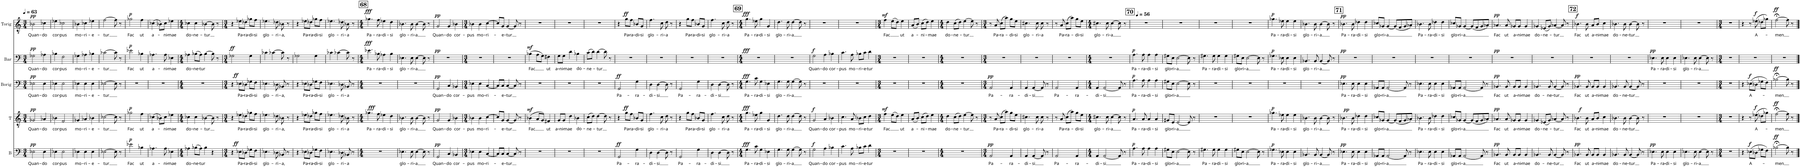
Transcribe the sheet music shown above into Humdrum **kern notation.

**kern	**text	**dynam	**kern	**text	**dynam	**kern	**text	**dynam	**kern	**text	**dynam	**kern	**text	**dynam
*part5	*part5	*part5	*part4	*part4	*part4	*part3	*part3	*part3	*part2	*part2	*part2	*part1	*part1	*part1
*staff5	*staff5	*staff5	*staff4	*staff4	*staff4	*staff3	*staff3	*staff3	*staff2	*staff2	*staff2	*staff1	*staff1	*staff1
*I"B	*	*	*I"T	*	*	*I"Borig	*	*	*I"Bar	*	*	*I"Torig	*	*
*I'B	*	*	*I'T	*	*	*I'Borig	*	*	*I'Bar	*	*	*I'Torig	*	*
*clefF4	*	*	*clefGv2	*	*	*clefF4	*	*	*clefF4	*	*	*clefGv2	*	*
*k[]	*	*	*k[]	*	*	*k[]	*	*	*k[]	*	*	*k[]	*	*
*M3/4	*	*	*M3/4	*	*	*M3/4	*	*	*M3/4	*	*	*M3/4	*	*
*MM63	*	*	*MM63	*	*	*MM63	*	*	*MM63	*	*	*MM63	*	*
=1	=1	=1	=1	=1	=1	=1	=1	=1	=1	=1	=1	=1	=1	=1
!	!LO:LY:b	!LO:DY:a	!	!LO:LY:b	!LO:DY:a	!	!LO:LY:b	!LO:DY:a	!	!LO:LY:b	!LO:DY:a	!	!LO:LY:b	!LO:DY:a
2E-X\	Quan-	pp	2G-X/	Quan-	pp	2E-X\	Quan-	pp	2G-X\	Quan-	pp	2B-X\	Quan-	pp
!	!LO:LY:b	!	!	!LO:LY:b	!	!	!LO:LY:b	!	!	!LO:LY:b	!	!	!LO:LY:b	!
4E-\	-do	.	4A-X/	-do	.	4E-\	-do	.	4A-X\	-do	.	4c-X\	-do	.
=2	=2	=2	=2	=2	=2	=2	=2	=2	=2	=2	=2	=2	=2	=2
!	!LO:LY:b	!	!	!LO:LY:b	!	!	!LO:LY:b	!	!	!LO:LY:b	!	!	!LO:LY:b	!
4E-X\	cor-	.	4B-X\	cor-	.	4E-X\	cor-	.	4B-X\	cor-	.	4e-X\	cor-	.
!	!LO:LY:b	!	!	!LO:LY:b	!	!	!LO:LY:b	!	!	!LO:LY:b	!	!	!LO:LY:b	!
2E-\	-pus	.	2F/	-pus	.	2E-\	-pus	.	2F\	-pus	.	2c-X\	-pus	.
=3	=3	=3	=3	=3	=3	=3	=3	=3	=3	=3	=3	=3	=3	=3
!	!LO:LY:b	!	!	!LO:LY:b	!	!	!LO:LY:b	!	!	!LO:LY:b	!	!	!LO:LY:b	!
4E-X\	mo-	.	4G-X/	mo-	.	4E-X\	mo-	.	4G-X\	mo-	.	4B-X\	mo-	.
!	!LO:LY:b	!	!	!LO:LY:b	!	!	!LO:LY:b	!	!	!LO:LY:b	!	!	!LO:LY:b	!
4E-\	-ri-	.	4A-X/	-ri-	.	4E-\	-ri-	.	4A-X\	-ri-	.	4c-X\	-ri-	.
!	!LO:LY:b	!	!	!LO:LY:b	!	!	!LO:LY:b	!	!	!LO:LY:b	!	!	!LO:LY:b	!
4E-\	-e-	.	4B-X\	-e-	.	4E-\	-e-	.	4B-X\	-e-	.	4e-X\	-e-	.
=4	=4	=4	=4	=4	=4	=4	=4	=4	=4	=4	=4	=4	=4	=4
!	!LO:LY:b	!	!	!LO:LY:b	!	!	!LO:LY:b	!	!	!LO:LY:b	!	!	!LO:LY:b	!
[2E-X\	-tur	.	[2c-X\	-tur	.	[2E-X\	-tur	.	[2c-X\	-tur	.	[2f\	-tur	.
8E-\]	.	.	8c-\]	.	.	8E-\]	.	.	8c-\]	.	.	8f\]	.	.
8r	.	.	8r	.	.	8r	.	.	8r	.	.	8r	.	.
=5	=5	=5	=5	=5	=5	=5	=5	=5	=5	=5	=5	=5	=5	=5
!	!LO:LY:b	!LO:DY:a	!	!LO:LY:b	!LO:DY:a	!	!	!	!	!LO:LY:b	!LO:DY:a	!	!LO:LY:b	!LO:DY:a
2e-X\	Fac	p	2g-X\	Fac	p	2.r	.	.	2e-X\	Fac	p	2g-X\	Fac	p
!	!LO:LY:b	!	!	!LO:LY:b	!	!	!	!	!	!LO:LY:b	!	!	!LO:LY:b	!
4B-X\	ut	.	4f\	ut	.	.	.	.	4B-X\	ut	.	4f\	ut	.
=6	=6	=6	=6	=6	=6	=6	=6	=6	=6	=6	=6	=6	=6	=6
!	!LO:LY:b	!	!	!LO:LY:b	!	!	!	!	!	!LO:LY:b	!	!	!LO:LY:b	!
4.A-X\	a-	.	(4c-X\	a-	.	2.r	.	.	4.A-X\	a-	.	(4c-X\	a-	.
.	.	.	8B-X\L)	.	.	.	.	.	.	.	.	8B-X\L)	.	.
!	!LO:LY:b	!	!	!LO:LY:b	!	!	!	!	!	!LO:LY:b	!	!	!LO:LY:b	!
8A-\	-ni-	.	8c-\J	-ni-	.	.	.	.	8A-\	-ni-	.	8c-\J	-ni-	.
!	!LO:LY:b	!	!	!LO:LY:b	!	!	!	!	!	!LO:LY:b	!	!	!LO:LY:b	!
4E-X\	-mae	.	4e-X\	-mae	.	.	.	.	4E-X\	-mae	.	4e-X\	-mae	.
=7	=7	=7	=7	=7	=7	=7	=7	=7	=7	=7	=7	=7	=7	=7
*M4/4	*	*	*M4/4	*	*	*M4/4	*	*	*M4/4	*	*	*M4/4	*	*
!	!LO:LY:b	!	!	!LO:LY:b	!	!	!	!	!	!LO:LY:b	!	!	!LO:LY:b	!
4A-X\	do-	.	4c-X\	do-	.	1r	.	.	4A-X\	do-	.	4c-X\	do-	.
!	!LO:LY:b	!	!	!LO:LY:b	!	!	!	!	!	!LO:LY:b	!	!	!LO:LY:b	!
(8B-X\L	-ne-	.	4c-\	-ne-	.	.	.	.	(8B-X\L	-ne-	.	4c-\	-ne-	.
!	!LO:LY:b	!	!	!	!	!	!	!	!	!LO:LY:b	!	!	!	!
8A-\J)	-tur	.	.	.	.	.	.	.	8A-\J)	-tur	.	.	.	.
!	!	!	!	!LO:LY:b	!	!	!	!	!	!	!	!	!LO:LY:b	!
4B-\	.	.	[4B-X\	-tur	.	.	.	.	[4B-\	.	.	[4B-X\	-tur	.
4r	.	.	8B-\]	.	.	.	.	.	8B-\]	.	.	8B-\]	.	.
.	.	.	8r	.	.	.	.	.	8r	.	.	8r	.	.
=8	=8	=8	=8	=8	=8	=8	=8	=8	=8	=8	=8	=8	=8	=8
*M3/4	*	*	*M3/4	*	*	*M3/4	*	*	*M3/4	*	*	*M3/4	*	*
!	!	!	!	!	!	!	!	!	!	!	!LO:DY:a	!	!	!
*	*	*	*	*	*	*^	*	*	*	*	*	*	*	*
4r	.	.	4r	.	.	4r	8ryy	.	.	2G-X\	.	ff	4r	.	.
!	!	!	!	!	!	!	!	!	!LO:DY:a	!	!	!	!	!	!
.	.	.	.	.	.	.	2ryy	.	ff	.	.	.	.	.	.
!	!LO:LY:b	!	!	!LO:LY:b	!	!	!	!LO:LY:b	!	!	!	!	!	!LO:LY:b	!
8E-X\L	Pa-	.	8e-X\L	Pa-	.	8E-X\L	.	Pa-	.	.	.	.	8e-X\L	Pa-	.
!	!LO:LY:b	!	!	!LO:LY:b	!	!	!	!LO:LY:b	!	!	!	!	!	!LO:LY:b	!
8D-X\J	-ra-	.	8d-X\J	-ra-	.	8D-X\J	.	-ra-	.	.	.	.	8d-X\J	-ra-	.
!	!LO:LY:b	!	!	!LO:LY:b	!	!	!	!LO:LY:b	!	!	!	!	!	!LO:LY:b	!
8G-X\L	-di-	.	8g-X\L	-di-	.	8G-X\L	.	-di-	.	4G-\	.	.	8g-X\L	-di-	.
!	!LO:LY:b	!	!	!LO:LY:b	!	!	!	!LO:LY:b	!	!	!	!	!	!LO:LY:b	!
8F\J	-si	.	8f\J	-si	.	8F\J	8ryy	-si	.	.	.	.	8f\J	-si	.
=9	=9	=9	=9	=9	=9	=9	=9	=9	=9	=9	=9	=9	=9	=9	=9
!	!LO:LY:b	!	!	!LO:LY:b	!	!	!	!LO:LY:b	!	!	!	!	!	!LO:LY:b	!
*	*	*	*	*	*	*v	*v	*	*	*	*	*	*	*	*
4.E-X\	glo-	.	4.e-X\	glo-	.	4.E-X\	glo-	.	4c-X\	.	.	4.e-X\	glo-	.
.	.	.	.	.	.	.	.	.	[4c-X\	.	.	.	.	.
!	!LO:LY:b	!	!	!LO:LY:b	!	!	!LO:LY:b	!	!	!	!	!	!LO:LY:b	!
8D-X\	-ri-	.	8d-X\	-ri-	.	8D-X\	-ri-	.	.	.	.	8d-X\	-ri-	.
!	!LO:LY:b	!	!	!LO:LY:b	!	!	!LO:LY:b	!	!	!	!	!	!LO:LY:b	!
8BB-X/	-a,	.	8B-X\	-a,	.	8BB-X/	-a,	.	8c-\]	.	.	8B-X\	-a,	.
8r	.	.	8r	.	.	8r	.	.	8r	.	.	8r	.	.
=10	=10	=10	=10	=10	=10	=10	=10	=10	=10	=10	=10	=10	=10	=10
4r	.	.	4r	.	.	4r	.	.	2G-X\	.	.	4r	.	.
!	!LO:LY:b	!	!	!LO:LY:b	!	!	!LO:LY:b	!	!	!	!	!	!LO:LY:b	!
8E-X\L	Pa-	.	8e-X\L	Pa-	.	8E-X\L	Pa-	.	.	.	.	8e-X\L	Pa-	.
!	!LO:LY:b	!	!	!LO:LY:b	!	!	!LO:LY:b	!	!	!	!	!	!LO:LY:b	!
8D-X\J	-ra-	.	8d-X\J	-ra-	.	8D-X\J	-ra-	.	.	.	.	8d-X\J	-ra-	.
!	!LO:LY:b	!	!	!LO:LY:b	!	!	!LO:LY:b	!	!	!	!	!	!LO:LY:b	!
8G-X\L	-di-	.	8g-X\L	-di-	.	8G-X\L	-di-	.	4G-\	.	.	8g-X\L	-di-	.
!	!LO:LY:b	!	!	!LO:LY:b	!	!	!LO:LY:b	!	!	!	!	!	!LO:LY:b	!
8F\J	-si	.	8f\J	-si	.	8F\J	-si	.	.	.	.	8f\J	-si	.
=11	=11	=11	=11	=11	=11	=11	=11	=11	=11	=11	=11	=11	=11	=11
!	!LO:LY:b	!	!	!LO:LY:b	!	!	!LO:LY:b	!	!	!	!	!	!LO:LY:b	!
4.E-X\	glo-	.	4.e-X\	glo-	.	4.E-X\	glo-	.	4c-X\	.	.	4.e-X\	glo-	.
.	.	.	.	.	.	.	.	.	[4c-X\	.	.	.	.	.
!	!LO:LY:b	!	!	!LO:LY:b	!	!	!LO:LY:b	!	!	!	!	!	!LO:LY:b	!
8D-X\	-ri-	.	8d-X\	-ri-	.	8D-X\	-ri-	.	.	.	.	8d-X\	-ri-	.
!	!LO:LY:b	!	!	!LO:LY:b	!	!	!LO:LY:b	!	!	!	!	!	!LO:LY:b	!
8BB-X/	-a	.	8B-X\	-a	.	8BB-X/	-a	.	8c-\]	.	.	8B-X\	-a	.
8r	.	.	8r	.	.	8r	.	.	8r	.	.	8r	.	.
!!LO:REH:place=s1:a:B:cj:fs=14:t=68
=12	=12	=12	=12	=12	=12	=12	=12	=12	=12	=12	=12	=12	=12	=12
*M4/4	*	*	*M4/4	*	*	*M4/4	*	*	*M4/4	*	*	*M4/4	*	*
!	!	!	!	!LO:LY:b	!	!	!	!	!	!LO:LY:b	!LO:DY:a	!	!LO:LY:b	!LO:DY:a
*	*	*	*^	*	*	*	*	*	*	*	*	*	*	*
1r	.	.	4.g-X\	8ryy	Pa-	.	1r	.	.	4.e-X\	Pa-	fff	4.g-X\	Pa-	fff
!	!	!	!	!	!	!LO:DY:a	!	!	!	!	!	!	!	!	!
.	.	.	.	2..ryy	.	fff	.	.	.	.	.	.	.	.	.
!	!	!	!	!	!LO:LY:b	!	!	!	!	!	!LO:LY:b	!	!	!LO:LY:b	!
.	.	.	8f\	.	-ra-	.	.	.	.	8B-X\	-ra-	.	8f\	-ra-	.
!	!	!	!	!	!LO:LY:b	!	!	!	!	!	!LO:LY:b	!	!	!LO:LY:b	!
.	.	.	4e-X\	.	-di-	.	.	.	.	4A-X\	-di-	.	4e-X\	-di-	.
!	!	!	!	!	!LO:LY:b	!	!	!	!	!	!LO:LY:b	!	!	!LO:LY:b	!
.	.	.	4d\	.	-si	.	.	.	.	4B-\	-si	.	4d\	-si	.
=13	=13	=13	=13	=13	=13	=13	=13	=13	=13	=13	=13	=13	=13	=13	=13
!	!LO:LY:b	!	!	!	!LO:LY:b	!	!	!	!	!	!LO:LY:b	!	!	!LO:LY:b	!
*	*	*	*v	*v	*	*	*	*	*	*	*	*	*	*	*
4.E-X\	glo-	.	4.B-X\	glo-	.	1r	.	.	4.E-X\	glo-	.	4.B-X\	glo-	.
!	!LO:LY:b	!	!	!LO:LY:b	!	!	!	!	!	!LO:LY:b	!	!	!LO:LY:b	!
8E-\	-ri-	.	8B-\	-ri-	.	.	.	.	8E-\	-ri-	.	8B-\	-ri-	.
!	!LO:LY:b	!	!	!LO:LY:b	!	!	!	!	!	!LO:LY:b	!	!	!LO:LY:b	!
[4E-\	-a	.	[4B-\	-a	.	.	.	.	[4E-\	-a	.	[4B-\	-a	.
8E-\]	.	.	8B-\]	.	.	.	.	.	8E-\]	.	.	8B-\]	.	.
8r	.	.	8r	.	.	.	.	.	8r	.	.	8r	.	.
=14	=14	=14	=14	=14	=14	=14	=14	=14	=14	=14	=14	=14	=14	=14
!	!LO:LY:b	!LO:DY:a	!	!LO:LY:b	!LO:DY:a	!	!LO:LY:b	!LO:DY:a	!	!	!LO:DY:a	!	!LO:LY:b	!LO:DY:a
2GG/	Quan-	pp	2G/	Quan-	pp	2GG/	Quan-	pp	1r	.	pp	2G/	Quan-	pp
!	!LO:LY:b	!	!	!LO:LY:b	!	!	!LO:LY:b	!	!	!	!	!	!LO:LY:b	!
4C/	-do	.	4G/	-do	.	4C/	-do	.	.	.	.	4G/	-do	.
!	!LO:LY:b	!	!	!LO:LY:b	!	!	!LO:LY:b	!	!	!	!	!	!LO:LY:b	!
4BB-X/	cor-	.	4B-X\	cor-	.	4BB-X/	cor-	.	.	.	.	4B-X\	cor-	.
=15	=15	=15	=15	=15	=15	=15	=15	=15	=15	=15	=15	=15	=15	=15
*M3/4	*	*	*M3/4	*	*	*M3/4	*	*	*M3/4	*	*	*M3/4	*	*
!	!LO:LY:b	!	!	!LO:LY:b	!	!	!LO:LY:b	!	!	!	!	!	!LO:LY:b	!
4E-X\	-pus	.	4B-X\	-pus	.	4E-X\	-pus	.	2.r	.	.	4B-X\	-pus	.
!	!LO:LY:b	!	!	!LO:LY:b	!	!	!LO:LY:b	!	!	!	!	!	!LO:LY:b	!
4E-\	mo-	.	4B-\	mo-	.	4E-\	mo-	.	.	.	.	4B-\	mo-	.
!	!LO:LY:b	!	!	!LO:LY:b	!	!	!LO:LY:b	!	!	!	!	!	!LO:LY:b	!
[4C/	-ri-	.	[4c\	-ri-	.	[4C/	-ri-	.	.	.	.	[4c\	-ri-	.
=16	=16	=16	=16	=16	=16	=16	=16	=16	=16	=16	=16	=16	=16	=16
8C/L]	.	.	8c/L]	.	.	8C/L]	.	.	2.r	.	.	8c/L]	.	.
!	!LO:LY:b	!	!	!LO:LY:b	!	!	!LO:LY:b	!	!	!	!	!	!LO:LY:b	!
8C/J	-e-	.	8G/J	-e-	.	8C/J	-e-	.	.	.	.	8G/J	-e-	.
!	!LO:LY:b	!	!	!LO:LY:b	!	!	!LO:LY:b	!	!	!	!	!	!LO:LY:b	!
[4C/	-tur	.	[4G/	-tur	.	[4C/	-tur	.	.	.	.	[4G/	-tur	.
8C/]	.	.	8G/]	.	.	8C/]	.	.	.	.	.	8G/]	.	.
8r	.	.	8r	.	.	8r	.	.	.	.	.	8r	.	.
=17	=17	=17	=17	=17	=17	=17	=17	=17	=17	=17	=17	=17	=17	=17
!	!	!	!	!LO:LY:b	!LO:DY:a	!	!	!	!	!LO:LY:b	!LO:DY:a	!	!	!
2.r	.	.	(4B-X\	Fac	mf	2.r	.	.	(4B-X\	Fac	mf	2.r	.	.
.	.	.	8A/L	.	.	.	.	.	8A\L	.	.	.	.	.
.	.	.	8G/J)	.	.	.	.	.	8G\J)	.	.	.	.	.
!	!	!	!	!LO:LY:b	!	!	!	!	!	!LO:LY:b	!	!	!	!
.	.	.	4F#X/	ut	.	.	.	.	4F#X\	ut	.	.	.	.
=18	=18	=18	=18	=18	=18	=18	=18	=18	=18	=18	=18	=18	=18	=18
!	!	!	!	!LO:LY:b	!	!	!	!	!	!LO:LY:b	!	!	!	!
2.r	.	.	8G/L	a-	.	2.r	.	.	8G\L	a-	.	2.r	.	.
!	!	!	!	!LO:LY:b	!	!	!	!	!	!LO:LY:b	!	!	!	!
.	.	.	8G/J	-ni-	.	.	.	.	8G\J	-ni-	.	.	.	.
!	!	!	!	!LO:LY:b	!	!	!	!	!	!LO:LY:b	!	!	!	!
.	.	.	4d\	-mae	.	.	.	.	4d\	-mae	.	.	.	.
!	!	!	!	!LO:LY:b	!	!	!	!	!	!LO:LY:b	!	!	!	!
.	.	.	4B-X\	do-	.	.	.	.	4B-X\	do-	.	.	.	.
=19	=19	=19	=19	=19	=19	=19	=19	=19	=19	=19	=19	=19	=19	=19
!	!	!	!	!LO:LY:b	!	!	!	!	!	!LO:LY:b	!	!	!	!
2.r	.	.	(8c\L	-ne-	.	2.r	.	.	(8c\L	-ne-	.	2.r	.	.
.	.	.	8d\J)	.	.	.	.	.	8d\J)	.	.	.	.	.
!	!	!	!	!LO:LY:b	!	!	!	!	!	!LO:LY:b	!	!	!	!
.	.	.	[4d\	-tur	.	.	.	.	[4d\	-tur	.	.	.	.
.	.	.	8d\]	.	.	.	.	.	8d\]	.	.	.	.	.
.	.	.	8r	.	.	.	.	.	8r	.	.	.	.	.
=20	=20	=20	=20	=20	=20	=20	=20	=20	=20	=20	=20	=20	=20	=20
!	!LO:LY:b	!LO:DY:a	!	!	!	!	!LO:LY:b	!LO:DY:a	!	!	!	!	!	!
2GG/	Pa-	ff	4r	.	.	2GG/	Pa-	ff	2.r	.	.	4r	.	.
!	!	!	!	!LO:LY:b	!LO:DY:a	!	!	!	!	!	!	!	!LO:LY:b	!LO:DY:a
.	.	.	8g\L	Pa-	ff	.	.	.	.	.	.	8g\L	Pa-	ff
!	!	!	!	!LO:LY:b	!	!	!	!	!	!	!	!	!LO:LY:b	!
.	.	.	8f\J	-ra-	.	.	.	.	.	.	.	8f\J	-ra-	.
!	!LO:LY:b	!	!	!LO:LY:b	!	!	!LO:LY:b	!	!	!	!	!	!LO:LY:b	!
4G\	-ra-	.	8B-X/L	-di-	.	4G\	-ra-	.	.	.	.	8B-X/L	-di-	.
!	!	!	!	!LO:LY:b	!	!	!	!	!	!	!	!	!LO:LY:b	!
.	.	.	8G/J	-si	.	.	.	.	.	.	.	8G/J	-si	.
=21	=21	=21	=21	=21	=21	=21	=21	=21	=21	=21	=21	=21	=21	=21
!	!LO:LY:b	!	!	!LO:LY:b	!	!	!LO:LY:b	!	!	!	!	!	!LO:LY:b	!
4D\	-di-	.	4.f\	glo-	.	4D\	-di-	.	2.r	.	.	4.f\	glo-	.
!	!LO:LY:b	!	!	!	!	!	!LO:LY:b	!	!	!	!	!	!	!
[4D\	-si	.	.	.	.	[4D\	-si	.	.	.	.	.	.	.
!	!	!	!	!LO:LY:b	!	!	!	!	!	!	!	!	!LO:LY:b	!
.	.	.	8c\	-ri-	.	.	.	.	.	.	.	8c\	-ri-	.
!	!	!	!	!LO:LY:b	!	!	!	!	!	!	!	!	!LO:LY:b	!
8D\]	.	.	8d\	-a	.	8D\]	.	.	.	.	.	8d\	-a	.
8r	.	.	8r	.	.	8r	.	.	.	.	.	8r	.	.
=22	=22	=22	=22	=22	=22	=22	=22	=22	=22	=22	=22	=22	=22	=22
!	!LO:LY:b	!	!	!	!	!	!LO:LY:b	!	!	!	!	!	!	!
2GG/	Pa-	.	4r	.	.	2GG/	Pa-	.	2.r	.	.	4r	.	.
!	!	!	!	!LO:LY:b	!	!	!	!	!	!	!	!	!LO:LY:b	!
.	.	.	8g\L	Pa-	.	.	.	.	.	.	.	8g\L	Pa-	.
!	!	!	!	!LO:LY:b	!	!	!	!	!	!	!	!	!LO:LY:b	!
.	.	.	8f\J	-ra-	.	.	.	.	.	.	.	8f\J	-ra-	.
!	!LO:LY:b	!	!	!LO:LY:b	!	!	!LO:LY:b	!	!	!	!	!	!LO:LY:b	!
4G\	-ra-	.	8B-X/L	-di-	.	4G\	-ra-	.	.	.	.	8B-X/L	-di-	.
!	!	!	!	!LO:LY:b	!	!	!	!	!	!	!	!	!LO:LY:b	!
.	.	.	8G/J	-si	.	.	.	.	.	.	.	8G/J	-si	.
=23	=23	=23	=23	=23	=23	=23	=23	=23	=23	=23	=23	=23	=23	=23
!	!LO:LY:b	!	!	!LO:LY:b	!	!	!LO:LY:b	!	!	!	!	!	!LO:LY:b	!
4D\	-di-	.	4.f\	glo-	.	4D\	-di-	.	2.r	.	.	4.f\	glo-	.
!	!LO:LY:b	!	!	!	!	!	!LO:LY:b	!	!	!	!	!	!	!
[4D\	-si	.	.	.	.	[4D\	-si	.	.	.	.	.	.	.
!	!	!	!	!LO:LY:b	!	!	!	!	!	!	!	!	!LO:LY:b	!
.	.	.	8c\	-ri-	.	.	.	.	.	.	.	8c\	-ri-	.
!	!	!	!	!LO:LY:b	!	!	!	!	!	!	!	!	!LO:LY:b	!
8D\]	.	.	8d\	-a	.	8D\]	.	.	.	.	.	8d\	-a	.
8r	.	.	8r	.	.	8r	.	.	.	.	.	8r	.	.
!!LO:REH:place=s1:a:B:cj:fs=14:t=69
=24	=24	=24	=24	=24	=24	=24	=24	=24	=24	=24	=24	=24	=24	=24
*M4/4	*	*	*M4/4	*	*	*M4/4	*	*	*M4/4	*	*	*M4/4	*	*
!	!LO:LY:b	!LO:DY:a	!	!LO:LY:b	!LO:DY:a	!	!LO:LY:b	!LO:DY:a	!	!	!LO:DY:a	!	!LO:LY:b	!LO:DY:a
4.G\	Pa-	fff	4.g\	Pa-	fff	4.G\	Pa-	fff	1r	.	fff	4.g\	Pa-	fff
!	!LO:LY:b	!	!	!LO:LY:b	!	!	!LO:LY:b	!	!	!	!	!	!LO:LY:b	!
8c\	-ra-	.	8e-X\	-ra-	.	8c\	-ra-	.	.	.	.	8e-X\	-ra-	.
!	!LO:LY:b	!	!	!LO:LY:b	!	!	!LO:LY:b	!	!	!	!	!	!LO:LY:b	!
4G\	-di-	.	4g\	-di-	.	4G\	-di-	.	.	.	.	4g\	-di-	.
!	!LO:LY:b	!	!	!LO:LY:b	!	!	!LO:LY:b	!	!	!	!	!	!LO:LY:b	!
4E-X\	-si	.	4G/	-si	.	4E-X\	-si	.	.	.	.	4G/	-si	.
=25	=25	=25	=25	=25	=25	=25	=25	=25	=25	=25	=25	=25	=25	=25
!	!LO:LY:b	!	!	!LO:LY:b	!	!	!LO:LY:b	!	!	!	!	!	!LO:LY:b	!
4.G\	glo-	.	4.d\	glo-	.	4.G\	glo-	.	1r	.	.	4.d\	glo-	.
!	!LO:LY:b	!	!	!LO:LY:b	!	!	!LO:LY:b	!	!	!	!	!	!LO:LY:b	!
8G\	-ri-	.	8d\	-ri-	.	8G\	-ri-	.	.	.	.	8d\	-ri-	.
!	!LO:LY:b	!	!	!LO:LY:b	!	!	!LO:LY:b	!	!	!	!	!	!LO:LY:b	!
[4G\	-a	.	[4d\	-a	.	[4G\	-a	.	.	.	.	[4d\	-a	.
8G\]	.	.	8d\]	.	.	8G\]	.	.	.	.	.	8d\]	.	.
8r	.	.	8r	.	.	8r	.	.	.	.	.	8r	.	.
=26	=26	=26	=26	=26	=26	=26	=26	=26	=26	=26	=26	=26	=26	=26
!	!LO:LY:b	!LO:DY:a	!	!LO:LY:b	!LO:DY:a	!	!	!	!	!LO:LY:b	!LO:DY:a	!	!	!
2G\	Quan-	f	2G/	Quan-	f	1r	.	.	2G\	Quan-	f	1r	.	.
!	!LO:LY:b	!	!	!LO:LY:b	!	!	!	!	!	!LO:LY:b	!	!	!	!
4A\	-do	.	4A/	-do	.	.	.	.	4A\	-do	.	.	.	.
!	!LO:LY:b	!	!	!LO:LY:b	!	!	!	!	!	!LO:LY:b	!	!	!	!
4B-X\	cor-	.	4B-X\	cor-	.	.	.	.	4B-X\	cor-	.	.	.	.
=27	=27	=27	=27	=27	=27	=27	=27	=27	=27	=27	=27	=27	=27	=27
!	!LO:LY:b	!	!	!LO:LY:b	!	!	!	!	!	!LO:LY:b	!	!	!	!
4.c\	-pus	.	4.c\	-pus	.	1r	.	.	4.c\	-pus	.	1r	.	.
!	!LO:LY:b	!	!	!LO:LY:b	!	!	!	!	!	!LO:LY:b	!	!	!	!
8A\	mo-	.	8A/	mo-	.	.	.	.	8A\	mo-	.	.	.	.
!	!LO:LY:b	!	!	!LO:LY:b	!	!	!	!	!	!LO:LY:b	!	!	!	!
8B-X\L	-ri-	.	8B-X\L	-ri-	.	.	.	.	8B-X\L	-ri-	.	.	.	.
!	!LO:LY:b	!	!	!LO:LY:b	!	!	!	!	!	!LO:LY:b	!	!	!	!
8c\J	-e-	.	8c\J	-e-	.	.	.	.	8c\J	-e-	.	.	.	.
!	!LO:LY:b	!	!	!LO:LY:b	!	!	!	!	!	!LO:LY:b	!	!	!	!
4d\	-tur	.	4d\	-tur	.	.	.	.	4d\	-tur	.	.	.	.
=28	=28	=28	=28	=28	=28	=28	=28	=28	=28	=28	=28	=28	=28	=28
*M3/4	*	*	*M3/4	*	*	*M3/4	*	*	*M3/4	*	*	*M3/4	*	*
!	!	!	!	!LO:LY:b	!LO:DY:a	!	!	!	!	!	!	!	!LO:LY:b	!LO:DY:a
2.r	.	.	4f\	Fac	mf	2.r	.	.	2.r	.	.	4f\	Fac	mf
.	.	.	(8e\L	.	.	.	.	.	.	.	.	(8e\L	.	.
.	.	.	8d\J)	.	.	.	.	.	.	.	.	8d\J)	.	.
!	!	!	!	!LO:LY:b	!	!	!	!	!	!	!	!	!LO:LY:b	!
.	.	.	4e\	ut	.	.	.	.	.	.	.	4e\	ut	.
=29	=29	=29	=29	=29	=29	=29	=29	=29	=29	=29	=29	=29	=29	=29
!	!	!	!	!LO:LY:b	!	!	!	!	!	!	!	!	!LO:LY:b	!
2.r	.	.	(8A/L	a-	.	2.r	.	.	2.r	.	.	(8A/L	a-	.
.	.	.	8B/J)	.	.	.	.	.	.	.	.	8B/J)	.	.
!	!	!	!	!LO:LY:b	!	!	!	!	!	!	!	!	!LO:LY:b	!
.	.	.	(8c\L	-ni-	.	.	.	.	.	.	.	(8c\L	-ni-	.
.	.	.	8d\J)	.	.	.	.	.	.	.	.	8d\J)	.	.
!	!	!	!	!LO:LY:b	!	!	!	!	!	!	!	!	!LO:LY:b	!
.	.	.	4e\	-mae	.	.	.	.	.	.	.	4e\	-mae	.
=30	=30	=30	=30	=30	=30	=30	=30	=30	=30	=30	=30	=30	=30	=30
*M4/4	*	*	*M4/4	*	*	*M4/4	*	*	*M4/4	*	*	*M4/4	*	*
!	!	!	!	!LO:LY:b	!	!	!	!	!	!	!	!	!LO:LY:b	!
1r	.	.	4d\	do-	.	1r	.	.	1r	.	.	4d\	do-	.
!	!	!	!	!LO:LY:b	!	!	!	!	!	!	!	!	!LO:LY:b	!
.	.	.	(8c\L	-ne-	.	.	.	.	.	.	.	(8c\L	-ne-	.
.	.	.	8d\J)	.	.	.	.	.	.	.	.	8d\J)	.	.
!	!	!	!	!LO:LY:b	!	!	!	!	!	!	!	!	!LO:LY:b	!
.	.	.	[4e\	-tur	.	.	.	.	.	.	.	[4e\	-tur	.
.	.	.	8e\]	.	.	.	.	.	.	.	.	8e\]	.	.
.	.	.	8r	.	.	.	.	.	.	.	.	8r	.	.
=31	=31	=31	=31	=31	=31	=31	=31	=31	=31	=31	=31	=31	=31	=31
*M3/4	*	*	*M3/4	*	*	*M3/4	*	*	*M3/4	*	*	*M3/4	*	*
!	!LO:LY:b	!LO:DY:a	!	!	!	!	!LO:LY:b	!LO:DY:a	!	!	!	!	!	!
2AA/	Pa-	pp	8r	.	.	2AA/	Pa-	pp	2.r	.	.	8r	.	.
!	!	!	!	!LO:LY:b	!	!	!	!	!	!	!	!	!LO:LY:b	!
.	.	.	8A/	Pa-	.	.	.	.	.	.	.	8A/	Pa-	.
!	!	!	!	!LO:LY:b	!	!	!	!	!	!	!	!	!LO:LY:b	!
.	.	.	(8c\L	-ra-	.	.	.	.	.	.	.	(8c\L	-ra-	.
.	.	.	8a\J)	.	.	.	.	.	.	.	.	8a\J)	.	.
!	!LO:LY:b	!	!	!LO:LY:b	!	!	!LO:LY:b	!	!	!	!	!	!LO:LY:b	!
4AA/	-ra-	.	8g\L	-di-	.	4AA/	-ra-	.	.	.	.	8g\L	-di-	.
!	!	!	!	!LO:LY:b	!	!	!	!	!	!	!	!	!LO:LY:b	!
.	.	.	8e\J	-si	.	.	.	.	.	.	.	8e\J	-si	.
=32	=32	=32	=32	=32	=32	=32	=32	=32	=32	=32	=32	=32	=32	=32
!	!LO:LY:b	!	!	!LO:LY:b	!	!	!LO:LY:b	!	!	!	!	!	!LO:LY:b	!
4AA/	-di-	.	4.c#X\	glo-	.	4AA/	-di-	.	2.r	.	.	4.c#X\	glo-	.
!	!LO:LY:b	!	!	!	!	!	!LO:LY:b	!	!	!	!	!	!	!
[4AA/	-si	.	.	.	.	[4AA/	-si	.	.	.	.	.	.	.
!	!	!	!	!LO:LY:b	!	!	!	!	!	!	!	!	!LO:LY:b	!
.	.	.	8c#\	-ri-	.	.	.	.	.	.	.	8c#\	-ri-	.
!	!	!	!	!LO:LY:b	!	!	!	!	!	!	!	!	!LO:LY:b	!
8AA/]	.	.	8c#\	-a	.	8AA/]	.	.	.	.	.	8c#\	-a	.
8r	.	.	8r	.	.	8r	.	.	.	.	.	8r	.	.
=33	=33	=33	=33	=33	=33	=33	=33	=33	=33	=33	=33	=33	=33	=33
!	!LO:LY:b	!	!	!	!	!	!LO:LY:b	!	!	!	!	!	!	!
2AA/	Pa-	.	8r	.	.	2AA/	Pa-	.	2.r	.	.	8r	.	.
!	!	!	!	!LO:LY:b	!	!	!	!	!	!	!	!	!LO:LY:b	!
.	.	.	8A/	Pa-	.	.	.	.	.	.	.	8A/	Pa-	.
!	!	!	!	!LO:LY:b	!	!	!	!	!	!	!	!	!LO:LY:b	!
.	.	.	(8c\L	-ra-	.	.	.	.	.	.	.	(8c\L	-ra-	.
.	.	.	8a\J)	.	.	.	.	.	.	.	.	8a\J)	.	.
!	!LO:LY:b	!	!	!LO:LY:b	!	!	!LO:LY:b	!	!	!	!	!	!LO:LY:b	!
4AA/	-ra-	.	8g\L	-di-	.	4AA/	-ra-	.	.	.	.	8g\L	-di-	.
!	!	!	!	!LO:LY:b	!	!	!	!	!	!	!	!	!LO:LY:b	!
.	.	.	8e\J	-si	.	.	.	.	.	.	.	8e\J	-si	.
=34	=34	=34	=34	=34	=34	=34	=34	=34	=34	=34	=34	=34	=34	=34
*M4/4	*	*	*M4/4	*	*	*M4/4	*	*	*M4/4	*	*	*M4/4	*	*
!	!LO:LY:b	!	!	!LO:LY:b	!	!	!LO:LY:b	!	!	!	!	!	!LO:LY:b	!
4AA/	-di-	.	4.c#X\	glo-	.	4AA/	-di-	.	1r	.	.	4.c#X\	glo-	.
!	!LO:LY:b	!	!	!	!	!	!LO:LY:b	!	!	!	!	!	!	!
[2AA/	-si	.	.	.	.	[2AA/	-si	.	.	.	.	.	.	.
!	!	!	!	!LO:LY:b	!	!	!	!	!	!	!	!	!LO:LY:b	!
.	.	.	8c#\	-ri-	.	.	.	.	.	.	.	8c#\	-ri-	.
!	!	!	!	!LO:LY:b	!	!	!	!	!	!	!	!	!LO:LY:b	!
.	.	.	[4c#\	-a	.	.	.	.	.	.	.	[4c#\	-a	.
8AA/]	.	.	8c#\]	.	.	8AA/]	.	.	.	.	.	8c#\]	.	.
8r	.	.	8r	.	.	8r	.	.	.	.	.	8r	.	.
=35	=35	=35	=35	=35	=35	=35	=35	=35	=35	=35	=35	=35	=35	=35
!!LO:REH:place=s1:a:B:cj:fs=14:t=70
*	*	*	*	*	*	*	*	*	*	*	*	*MM56	*	*
!	!LO:LY:b	!LO:DY:a	!	!LO:LY:b	!LO:DY:a	!	!LO:LY:b	!LO:DY:a	!	!LO:LY:b	!LO:DY:a	!	!	!
4.A\	Pa-	p	4.A/	Pa-	p	4.A\	Pa-	p	4.A\	Pa-	p	1r	.	.
!	!LO:LY:b	!	!	!LO:LY:b	!	!	!LO:LY:b	!	!	!LO:LY:b	!	!	!	!
8A\	-ra-	.	8A/	-ra-	.	8A\	-ra-	.	8A\	-ra-	.	.	.	.
!	!LO:LY:b	!	!	!LO:LY:b	!	!	!LO:LY:b	!	!	!LO:LY:b	!	!	!	!
4A\	-di-	.	4A/	-di-	.	4A\	-di-	.	4A\	-di-	.	.	.	.
!	!LO:LY:b	!	!	!LO:LY:b	!	!	!LO:LY:b	!	!	!LO:LY:b	!	!	!	!
4A\	-si	.	4A/	-si	.	4A\	-si	.	4A\	-si	.	.	.	.
=36	=36	=36	=36	=36	=36	=36	=36	=36	=36	=36	=36	=36	=36	=36
!	!LO:LY:b	!	!	!LO:LY:b	!	!	!LO:LY:b	!	!	!LO:LY:b	!	!	!	!
8G#X\L	glo-	.	8G#X/L	glo-	.	8G#X\L	glo-	.	8G#X\L	glo-	.	1r	.	.
!	!LO:LY:b	!	!	!LO:LY:b	!	!	!LO:LY:b	!	!	!LO:LY:b	!	!	!	!
8E\J	-ri-	.	8E/J	-ri-	.	8E\J	-ri-	.	8E\J	-ri-	.	.	.	.
!	!LO:LY:b	!	!	!LO:LY:b	!	!	!LO:LY:b	!	!	!LO:LY:b	!	!	!	!
[2E\	-a	.	[2E/	-a	.	[2E\	-a	.	[2E\	-a	.	.	.	.
8E\]	.	.	8E/]	.	.	8E\]	.	.	8E\]	.	.	.	.	.
8r	.	.	8r	.	.	8r	.	.	8r	.	.	.	.	.
=37	=37	=37	=37	=37	=37	=37	=37	=37	=37	=37	=37	=37	=37	=37
!	!LO:LY:b	!	!	!	!	!	!	!	!	!LO:LY:b	!	!	!	!
4.G#X\	Pa-	.	1r	.	.	1r	.	.	4.G#X\	Pa-	.	1r	.	.
!	!LO:LY:b	!	!	!	!	!	!	!	!	!LO:LY:b	!	!	!	!
8G#\	-ra-	.	.	.	.	.	.	.	8G#\	-ra-	.	.	.	.
!	!LO:LY:b	!	!	!	!	!	!	!	!	!LO:LY:b	!	!	!	!
4G#\	-di-	.	.	.	.	.	.	.	4G#\	-di-	.	.	.	.
!	!LO:LY:b	!	!	!	!	!	!	!	!	!LO:LY:b	!	!	!	!
4G#\	-si	.	.	.	.	.	.	.	4G#\	-si	.	.	.	.
=38	=38	=38	=38	=38	=38	=38	=38	=38	=38	=38	=38	=38	=38	=38
!	!LO:LY:b	!	!	!	!	!	!	!	!	!LO:LY:b	!	!	!	!
8G#X\L	glo-	.	1r	.	.	1r	.	.	8G#X\L	glo-	.	1r	.	.
!	!LO:LY:b	!	!	!	!	!	!	!	!	!LO:LY:b	!	!	!	!
8E\J	-ri-	.	.	.	.	.	.	.	8E\J	-ri-	.	.	.	.
!	!LO:LY:b	!	!	!	!	!	!	!	!	!LO:LY:b	!	!	!	!
[2E\	-a	.	.	.	.	.	.	.	[2E\	-a	.	.	.	.
8E\]	.	.	.	.	.	.	.	.	8E\]	.	.	.	.	.
8r	.	.	.	.	.	.	.	.	8r	.	.	.	.	.
=39	=39	=39	=39	=39	=39	=39	=39	=39	=39	=39	=39	=39	=39	=39
!	!LO:LY:b	!LO:DY:a	!	!LO:LY:b	!LO:DY:a	!	!	!	!	!LO:LY:b	!LO:DY:a	!	!LO:LY:b	!LO:DY:a
4.G-X\	Pa-	p	4.g-X\	Pa-	p	1r	.	.	4.G-X\	Pa-	p	4.g-X\	Pa-	p
!	!LO:LY:b	!	!	!LO:LY:b	!	!	!	!	!	!LO:LY:b	!	!	!LO:LY:b	!
8E-X\	-ra-	.	8e-X\	-ra-	.	.	.	.	8E-X\	-ra-	.	8e-X\	-ra-	.
!	!LO:LY:b	!	!	!LO:LY:b	!	!	!	!	!	!LO:LY:b	!	!	!LO:LY:b	!
4E-\	-di-	.	4e-\	-di-	.	.	.	.	4E-\	-di-	.	4e-\	-di-	.
!	!LO:LY:b	!	!	!LO:LY:b	!	!	!	!	!	!LO:LY:b	!	!	!LO:LY:b	!
4E-\	-si	.	4e-\	-si	.	.	.	.	4E-\	-si	.	4e-\	-si	.
=40	=40	=40	=40	=40	=40	=40	=40	=40	=40	=40	=40	=40	=40	=40
!	!LO:LY:b	!	!	!LO:LY:b	!	!	!	!	!	!LO:LY:b	!	!	!LO:LY:b	!
4.BB-X/	glo-	.	4.B-X\	glo-	.	1r	.	.	4.BB-X/	glo-	.	4.B-X\	glo-	.
!	!LO:LY:b	!	!	!LO:LY:b	!	!	!	!	!	!LO:LY:b	!	!	!LO:LY:b	!
8BB-/	-ri-	.	8B-\	-ri-	.	.	.	.	8BB-/	-ri-	.	8B-\	-ri-	.
!	!LO:LY:b	!	!	!LO:LY:b	!	!	!	!	!	!LO:LY:b	!	!	!LO:LY:b	!
[4BB-/	-a	.	[4B-\	-a	.	.	.	.	[4BB-/	-a	.	[4B-\	-a	.
8BB-/]	.	.	8B-\]	.	.	.	.	.	8BB-/]	.	.	8B-\]	.	.
8r	.	.	8r	.	.	.	.	.	8r	.	.	8r	.	.
!!LO:REH:place=s1:a:B:cj:fs=14:t=71
=41	=41	=41	=41	=41	=41	=41	=41	=41	=41	=41	=41	=41	=41	=41
!	!LO:LY:b	!LO:DY:a	!	!LO:LY:b	!	!	!LO:LY:b	!LO:DY:a	!	!	!LO:DY:a	!	!LO:LY:b	!LO:DY:a
*	*	*	*^	*	*	*	*	*	*	*	*	*	*	*
4.E-X\	Pa-	pp	4.B-X\	8ryy	Pa-	.	4.E-X\	Pa-	pp	1r	.	pp	4.B-X\	Pa-	pp
!	!	!	!	!	!	!LO:DY:a	!	!	!	!	!	!	!	!	!
.	.	.	.	2..ryy	.	pp	.	.	.	.	.	.	.	.	.
!	!LO:LY:b	!	!	!	!LO:LY:b	!	!	!LO:LY:b	!	!	!	!	!	!LO:LY:b	!
8E-\	-ra-	.	8B-\	.	-ra-	.	8E-\	-ra-	.	.	.	.	8B-\	-ra-	.
!	!LO:LY:b	!	!	!	!LO:LY:b	!	!	!LO:LY:b	!	!	!	!	!	!LO:LY:b	!
4E-\	-di-	.	4d-X\	.	-di-	.	4E-\	-di-	.	.	.	.	4d-X\	-di-	.
!	!LO:LY:b	!	!	!	!LO:LY:b	!	!	!LO:LY:b	!	!	!	!	!	!LO:LY:b	!
4E-\	-si	.	4d-\	.	-si	.	4E-\	-si	.	.	.	.	4d-\	-si	.
=42	=42	=42	=42	=42	=42	=42	=42	=42	=42	=42	=42	=42	=42	=42	=42
!	!LO:LY:b	!	!	!	!LO:LY:b	!	!	!LO:LY:b	!	!	!	!	!	!LO:LY:b	!
*	*	*	*v	*v	*	*	*	*	*	*	*	*	*	*	*
8AA-X/L	glo-	.	8c-X/L	glo-	.	8AA-X/L	glo-	.	1r	.	.	8c-X/L	glo-	.
!	!LO:LY:b	!	!	!LO:LY:b	!	!	!LO:LY:b	!	!	!	!	!	!LO:LY:b	!
8AA-/J	-ri-	.	8G-X/J	-ri-	.	8AA-/J	-ri-	.	.	.	.	8G-X/J	-ri-	.
!	!LO:LY:b	!	!	!LO:LY:b	!	!	!LO:LY:b	!	!	!	!	!	!LO:LY:b	!
[2AA-/	-a	.	[4G-/	-a	.	[2AA-/	-a	.	.	.	.	[4G-/	-a	.
.	.	.	(8G-/L]	.	.	.	.	.	.	.	.	(8G-/L]	.	.
.	.	.	8F/	.	.	.	.	.	.	.	.	8F/	.	.
8AA-/]	.	.	8G-/	.	.	8AA-/]	.	.	.	.	.	8G-/	.	.
8r	.	.	8A-X/J)	.	.	8r	.	.	.	.	.	8A-X/J)	.	.
=43	=43	=43	=43	=43	=43	=43	=43	=43	=43	=43	=43	=43	=43	=43
!	!LO:LY:b	!	!	!LO:LY:b	!	!	!LO:LY:b	!	!	!	!	!	!LO:LY:b	!
4.E-X\	Pa-	.	4.B-X\	Pa-	.	4.E-X\	Pa-	.	1r	.	.	4.B-X\	Pa-	.
!	!LO:LY:b	!	!	!LO:LY:b	!	!	!LO:LY:b	!	!	!	!	!	!LO:LY:b	!
8E-\	-ra-	.	8B-\	-ra-	.	8E-\	-ra-	.	.	.	.	8B-\	-ra-	.
!	!LO:LY:b	!	!	!LO:LY:b	!	!	!LO:LY:b	!	!	!	!	!	!LO:LY:b	!
4E-\	-di-	.	4d-X\	-di-	.	4E-\	-di-	.	.	.	.	4d-X\	-di-	.
!	!LO:LY:b	!	!	!LO:LY:b	!	!	!LO:LY:b	!	!	!	!	!	!LO:LY:b	!
4E-\	-si	.	4d-\	-si	.	4E-\	-si	.	.	.	.	4d-\	-si	.
=44	=44	=44	=44	=44	=44	=44	=44	=44	=44	=44	=44	=44	=44	=44
!	!LO:LY:b	!	!	!LO:LY:b	!	!	!LO:LY:b	!	!	!	!	!	!LO:LY:b	!
8AA-X/L	glo-	.	8c-X/L	glo-	.	8AA-X/L	glo-	.	1r	.	.	8c-X/L	glo-	.
!	!LO:LY:b	!	!	!LO:LY:b	!	!	!LO:LY:b	!	!	!	!	!	!LO:LY:b	!
8AA-/J	-ri-	.	8G-X/J	-ri-	.	8AA-/J	-ri-	.	.	.	.	8G-X/J	-ri-	.
!	!LO:LY:b	!	!	!LO:LY:b	!	!	!LO:LY:b	!	!	!	!	!	!LO:LY:b	!
[2AA-/	-a	.	[4G-/	-a	.	[2AA-/	-a	.	.	.	.	[4G-/	-a	.
.	.	.	(8G-/L]	.	.	.	.	.	.	.	.	(8G-/L]	.	.
.	.	.	8F/	.	.	.	.	.	.	.	.	8F/	.	.
8AA-/]	.	.	8G-/	.	.	8AA-/]	.	.	.	.	.	8G-/	.	.
8r	.	.	8A-X/J)	.	.	8r	.	.	.	.	.	8A-X/J)	.	.
=45	=45	=45	=45	=45	=45	=45	=45	=45	=45	=45	=45	=45	=45	=45
!	!LO:LY:b	!LO:DY:a	!	!LO:LY:b	!LO:DY:a	!	!LO:LY:b	!LO:DY:a	!	!	!LO:DY:a	!	!LO:LY:b	!LO:DY:a
4.BB-X/	Fac	pp	4.A-X/	Fac	pp	4.BB-X/	Fac	pp	1r	.	pp	4.A-X/	Fac	pp
!	!LO:LY:b	!	!	!LO:LY:b	!	!	!LO:LY:b	!	!	!	!	!	!LO:LY:b	!
8BB-/	ut	.	8A-/	ut	.	8BB-/	ut	.	.	.	.	8A-/	ut	.
!	!LO:LY:b	!	!	!LO:LY:b	!	!	!LO:LY:b	!	!	!	!	!	!LO:LY:b	!
8BB-/L	a-	.	8G-X/L	a-	.	8BB-/L	a-	.	.	.	.	8G-X/L	a-	.
!	!LO:LY:b	!	!	!LO:LY:b	!	!	!LO:LY:b	!	!	!	!	!	!LO:LY:b	!
8BB-/J	-ni-	.	8G-/J	-ni-	.	8BB-/J	-ni-	.	.	.	.	8G-/J	-ni-	.
!	!LO:LY:b	!	!	!LO:LY:b	!	!	!LO:LY:b	!	!	!	!	!	!LO:LY:b	!
4BB-/	-mae	.	4G-/	-mae	.	4BB-/	-mae	.	.	.	.	4G-/	-mae	.
=46	=46	=46	=46	=46	=46	=46	=46	=46	=46	=46	=46	=46	=46	=46
!	!LO:LY:b	!	!	!LO:LY:b	!	!	!LO:LY:b	!	!	!	!	!	!LO:LY:b	!
4.BB-X/	do-	.	4G-X/	do-	.	4.BB-X/	do-	.	1r	.	.	4G-X/	do-	.
!	!	!	!	!LO:LY:b	!	!	!	!	!	!	!	!	!LO:LY:b	!
.	.	.	(8E-X/L	-ne-	.	.	.	.	.	.	.	(8E-X/L	-ne-	.
!	!LO:LY:b	!	!	!	!	!	!LO:LY:b	!	!	!	!	!	!	!
8BB-/	-ne-	.	8G-/J)	.	.	8BB-/	-ne-	.	.	.	.	8G-/J)	.	.
!	!LO:LY:b	!	!	!LO:LY:b	!	!	!LO:LY:b	!	!	!	!	!	!LO:LY:b	!
[4BB-/	-tur	.	[4A-X/	-tur	.	[4BB-/	-tur	.	.	.	.	[4A-X/	-tur	.
8BB-/]	.	.	8A-/]	.	.	8BB-/]	.	.	.	.	.	8A-/]	.	.
8r	.	.	8r	.	.	8r	.	.	.	.	.	8r	.	.
!!LO:REH:place=s1:a:B:cj:fs=14:t=72
=47	=47	=47	=47	=47	=47	=47	=47	=47	=47	=47	=47	=47	=47	=47
!	!LO:LY:b	!LO:DY:a	!	!LO:LY:b	!	!	!LO:LY:b	!LO:DY:a	!	!	!	!	!LO:LY:b	!LO:DY:a
*	*	*	*^	*	*	*	*	*	*	*	*	*	*	*
4.BB-X/	Fac	pp	4.B-X\	8ryy	Fac	.	4.BB-X/	Fac	pp	1r	.	.	4.B-X\	Fac	f
!	!	!	!	!	!	!LO:DY:a	!	!	!	!	!	!	!	!	!
.	.	.	.	2..ryy	.	f	.	.	.	.	.	.	.	.	.
!	!LO:LY:b	!	!	!	!LO:LY:b	!	!	!LO:LY:b	!	!	!	!	!	!LO:LY:b	!
8BB-/	ut	.	8B-\	.	ut	.	8BB-/	ut	.	.	.	.	8B-\	ut	.
!	!LO:LY:b	!	!	!	!LO:LY:b	!	!	!LO:LY:b	!	!	!	!	!	!LO:LY:b	!
8BB-/L	a-	.	8A/L	.	a-	.	8BB-/L	a-	.	.	.	.	8A/L	a-	.
!	!LO:LY:b	!	!	!	!LO:LY:b	!	!	!LO:LY:b	!	!	!	!	!	!LO:LY:b	!
8BB-/J	-ni-	.	8B-/J	.	-ni-	.	8BB-/J	-ni-	.	.	.	.	8B-/J	-ni-	.
!	!LO:LY:b	!	!	!	!LO:LY:b	!	!	!LO:LY:b	!	!	!	!	!	!LO:LY:b	!
4BB-/	-mae	.	4c\	.	-mae	.	4BB-/	-mae	.	.	.	.	4c\	-mae	.
=48	=48	=48	=48	=48	=48	=48	=48	=48	=48	=48	=48	=48	=48	=48	=48
!	!LO:LY:b	!	!	!	!LO:LY:b	!	!	!LO:LY:b	!	!	!	!	!	!LO:LY:b	!
*	*	*	*v	*v	*	*	*	*	*	*	*	*	*	*	*
4.BB-X/	do-	.	4.B-X\	do-	.	4.BB-X/	do-	.	1r	.	.	4.B-X\	do-	.
!	!LO:LY:b	!	!	!LO:LY:b	!	!	!LO:LY:b	!	!	!	!	!	!LO:LY:b	!
8BB-/	-ne-	.	8B-\	-ne-	.	8BB-/	-ne-	.	.	.	.	8B-\	-ne-	.
!	!LO:LY:b	!	!	!LO:LY:b	!	!	!LO:LY:b	!	!	!	!	!	!LO:LY:b	!
[4BB-/	-tur	.	[4B-\	-tur	.	[4BB-/	-tur	.	.	.	.	[4B-\	-tur	.
8BB-/]	.	.	8B-\]	.	.	8BB-/]	.	.	.	.	.	8B-\]	.	.
8r	.	.	8r	.	.	8r	.	.	.	.	.	8r	.	.
=49	=49	=49	=49	=49	=49	=49	=49	=49	=49	=49	=49	=49	=49	=49
!	!LO:LY:b	!LO:DY:a	!	!	!	!	!	!	!	!LO:LY:b	!LO:DY:a	!	!	!
4.E-X\	Pa-	pp	1r	.	.	1r	.	.	4.E-X\	Pa-	pp	1r	.	.
!	!LO:LY:b	!	!	!	!	!	!	!	!	!LO:LY:b	!	!	!	!
8E-\	-ra-	.	.	.	.	.	.	.	8E-\	-ra-	.	.	.	.
!	!LO:LY:b	!	!	!	!	!	!	!	!	!LO:LY:b	!	!	!	!
4E-\	-di-	.	.	.	.	.	.	.	4E-\	-di-	.	.	.	.
!	!LO:LY:b	!	!	!	!	!	!	!	!	!LO:LY:b	!	!	!	!
4E-\	-si	.	.	.	.	.	.	.	4E-\	-si	.	.	.	.
=50	=50	=50	=50	=50	=50	=50	=50	=50	=50	=50	=50	=50	=50	=50
!	!LO:LY:b	!	!	!	!	!	!	!	!	!LO:LY:b	!	!	!	!
4.E-X\	glo-	.	1r	.	.	1r	.	.	4.E-X\	glo-	.	1r	.	.
!	!LO:LY:b	!	!	!	!	!	!	!	!	!LO:LY:b	!	!	!	!
8E-\	-ri-	.	.	.	.	.	.	.	8E-\	-ri-	.	.	.	.
!	!LO:LY:b	!	!	!	!	!	!	!	!	!LO:LY:b	!	!	!	!
[4E-\	-a	.	.	.	.	.	.	.	[4E-\	-a	.	.	.	.
8E-\]	.	.	.	.	.	.	.	.	8E-\]	.	.	.	.	.
8r	.	.	.	.	.	.	.	.	8r	.	.	.	.	.
=51	=51	=51	=51	=51	=51	=51	=51	=51	=51	=51	=51	=51	=51	=51
*M3/4	*	*	*M3/4	*	*	*M3/4	*	*	*M3/4	*	*	*M3/4	*	*
2.r	.	.	2.r	.	.	2.r	.	.	2.r	.	.	2.r	.	.
=52	=52	=52	=52	=52	=52	=52	=52	=52	=52	=52	=52	=52	=52	=52
4r	.	.	4r	.	.	4r	.	.	2.r	.	.	4r	.	.
!	!LO:LY:b	!LO:DY:a	!	!	!	!	!LO:LY:b	!LO:DY:a	!	!	!	!	!	!
(8E-X\L	A-	f	8r	.	.	(8E-X\L	A-	f	.	.	.	8r	.	.
!	!	!	!	!LO:LY:b	!LO:DY:a	!	!	!	!	!	!	!	!LO:LY:b	!LO:DY:a
8D-X\J	.	.	(8e-X\	A-	f	8D-X\J	.	.	.	.	.	(8e-X\	A-	f
8G-X\L	.	.	8d-X\L	.	.	8G-X\L	.	.	.	.	.	8d-X\L	.	.
8F\J)	.	.	8g-X\J)	.	.	8F\J)	.	.	.	.	.	8g-X\J)	.	.
=53	=53	=53	=53	=53	=53	=53	=53	=53	=53	=53	=53	=53	=53	=53
!	!LO:LY:b	!LO:DY:a	!	!LO:LY:b	!LO:DY:a	!	!LO:LY:b	!LO:DY:a	!	!	!	!	!LO:LY:b	!LO:DY:a
[2B-X;<\	-men	ff	[2f;<\	-men	ff	[2B-X;<\	-men	ff	2.r	.	.	[2f;<\	-men	ff
8B-\]	.	.	8f\]	.	.	8B-\]	.	.	.	.	.	8f\]	.	.
8r	.	.	8r	.	.	8r	.	.	.	.	.	8r	.	.
==	==	==	==	==	==	==	==	==	==	==	==	==	==	==
*-	*-	*-	*-	*-	*-	*-	*-	*-	*-	*-	*-	*-	*-	*-
